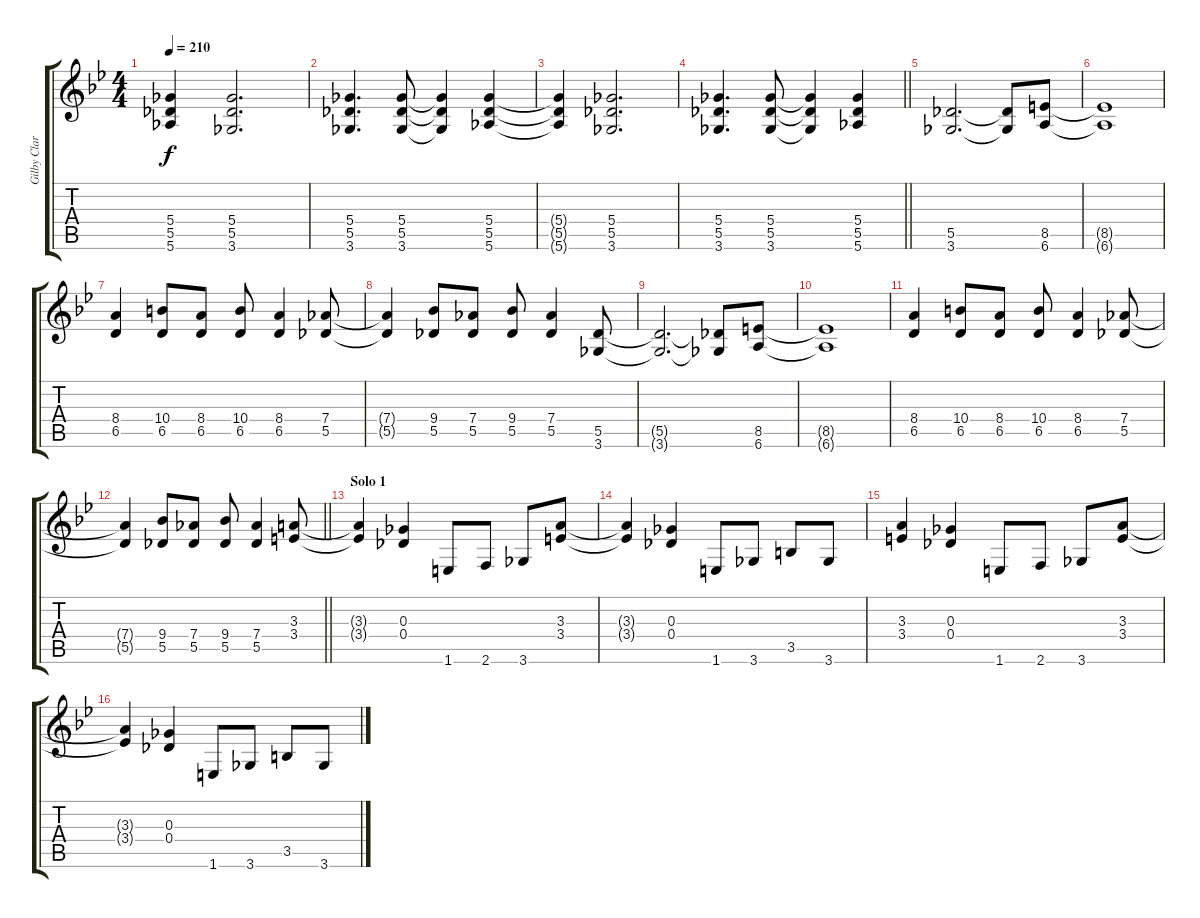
\track ("Gilby Clarke - Rhytm Guitar" "Gilby Clar") {instrument overdrivenguitar}
\staff {score tabs}
\tuning (Eb4 Bb3 Gb3 Db3 Ab2 Eb2) {hide}
\ts (4 4)
\tempo 210
\clef g2
\ks bb
(5.4{t} 5.5{t} 5.6{t}).4{dy f} (5.4 5.5 3.6).2{d} |
(5.4 5.5 3.6).4{d} (5.4 5.5 3.6).8 (5.4{t} 5.5{t} 3.6{t}).4 (5.4 5.5 5.6).4 |
(5.4{t} 5.5{t} 5.6{t}).4 (5.4 5.5 3.6).2{d} |
\barLineRight lightlight
(5.4 5.5 3.6).4{d} (5.4 5.5 3.6).8 (5.4{t} 5.5{t} 3.6{t}).4 (5.4 5.5 5.6).4 |
(5.5 3.6).2{d} (5.5{t} 3.6{t}).8 (8.5 6.6).8 |
(8.5{t} 6.6{t}).1 |
(8.4 6.5).4 (10.4 6.5).8 (8.4 6.5).8 (10.4 6.5).8 (8.4 6.5).4 (7.4 5.5).8 |
(7.4{t} 5.5{t}).4 (9.4 5.5).8 (7.4 5.5).8 (9.4 5.5).8 (7.4 5.5).4 (5.5 3.6).8 |
(5.5{t} 3.6{t}).2{d} (5.5{t} 3.6{t}).8 (8.5 6.6).8 |
(8.5{t} 6.6{t}).1 |
(8.4 6.5).4 (10.4 6.5).8 (8.4 6.5).8 (10.4 6.5).8 (8.4 6.5).4 (7.4 5.5).8 |
\barLineRight lightlight
(7.4{t} 5.5{t}).4 (9.4 5.5).8 (7.4 5.5).8 (9.4 5.5).8 (7.4 5.5).4 (3.3 3.4).8 |
\section ("" "Solo 1")
(3.3{t} 3.4{t}).4 (0.3 0.4).4 1.6.8 2.6.8 3.6.8 (3.3 3.4).8 |
(3.3{t} 3.4{t}).4 (0.3 0.4).4 1.6.8 3.6.8 3.5.8 3.6.8 |
(3.3 3.4).4 (0.3 0.4).4 1.6.8 2.6.8 3.6.8 (3.3 3.4).8 |
(3.3{t} 3.4{t}).4 (0.3 0.4).4 1.6.8 3.6.8 3.5.8 3.6.8
